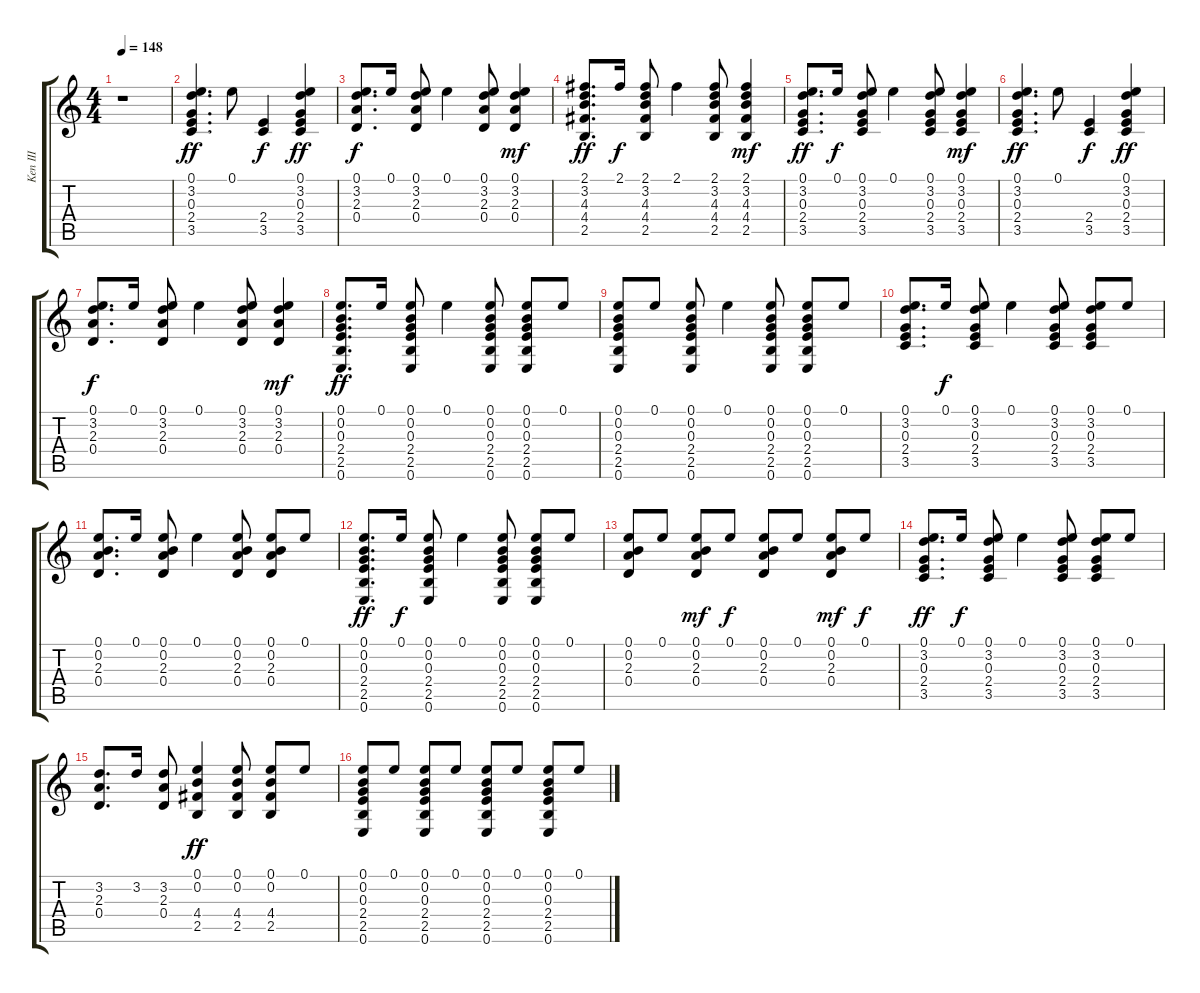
\track ("Ken III" "Ken III") {instrument acousticguitarsteel}
\staff {score tabs}
\tuning (E4 B3 G3 D3 A2 E2) {hide}
\ts (4 4)
\tempo 148
\clef g2
\ks c
r.1{dy ff} |
(0.1 3.2 0.3 2.4 3.5).4{d} 0.1.8 (2.4 3.5).4{dy f} (0.1 3.2 0.3 2.4 3.5).4{dy ff} |
(0.1 3.2 2.3 0.4).8{d dy f} 0.1.16 (0.1 3.2 2.3 0.4).8 0.1.4 (0.1 3.2 2.3 0.4).8 (0.1 3.2 2.3 0.4).4{dy mf} |
(2.1 3.2 4.3 4.4 2.5).8{d dy ff} 2.1.16{dy f} (2.1 3.2 4.3 4.4 2.5).8 2.1.4 (2.1 3.2 4.3 4.4 2.5).8 (2.1 3.2 4.3 4.4 2.5).4{dy mf} |
(0.1 3.2 0.3 2.4 3.5).8{d dy ff} 0.1.16{dy f} (0.1 3.2 0.3 2.4 3.5).8 0.1.4 (0.1 3.2 0.3 2.4 3.5).8 (0.1 3.2 0.3 2.4 3.5).4{dy mf} |
(0.1 3.2 0.3 2.4 3.5).4{d dy ff} 0.1.8 (2.4 3.5).4{dy f} (0.1 3.2 0.3 2.4 3.5).4{dy ff} |
(0.1 3.2 2.3 0.4).8{d dy f} 0.1.16 (0.1 3.2 2.3 0.4).8 0.1.4 (0.1 3.2 2.3 0.4).8 (0.1 3.2 2.3 0.4).4{dy mf} |
(0.1 0.2 0.3 2.4 2.5 0.6).8{d dy ff} 0.1.16 (0.1 0.2 0.3 2.4 2.5 0.6).8 0.1.4 (0.1 0.2 0.3 2.4 2.5 0.6).8 (0.1 0.2 0.3 2.4 2.5 0.6).8 0.1.8 |
(0.1 0.2 0.3 2.4 2.5 0.6).8 0.1.8 (0.1 0.2 0.3 2.4 2.5 0.6).8 0.1.4 (0.1 0.2 0.3 2.4 2.5 0.6).8 (0.1 0.2 0.3 2.4 2.5 0.6).8 0.1.8 |
(0.1 3.2 0.3 2.4 3.5).8{d} 0.1.16{dy f} (0.1 3.2 0.3 2.4 3.5).8 0.1.4 (0.1 3.2 0.3 2.4 3.5).8 (0.1 3.2 0.3 2.4 3.5).8 0.1.8 |
(0.1 0.2 2.3 0.4).8{d} 0.1.16 (0.1 0.2 2.3 0.4).8 0.1.4 (0.1 0.2 2.3 0.4).8 (0.1 0.2 2.3 0.4).8 0.1.8 |
(0.1 0.2 0.3 2.4 2.5 0.6).8{d dy ff} 0.1.16{dy f} (0.1 0.2 0.3 2.4 2.5 0.6).8 0.1.4 (0.1 0.2 0.3 2.4 2.5 0.6).8 (0.1 0.2 0.3 2.4 2.5 0.6).8 0.1.8 |
(0.1 0.2 2.3 0.4).8 0.1.8 (0.1 0.2 2.3 0.4).8{dy mf} 0.1.8{dy f} (0.1 0.2 2.3 0.4).8 0.1.8 (0.1 0.2 2.3 0.4).8{dy mf} 0.1.8{dy f} |
(0.1 3.2 0.3 2.4 3.5).8{d dy ff} 0.1.16{dy f} (0.1 3.2 0.3 2.4 3.5).8 0.1.4 (0.1 3.2 0.3 2.4 3.5).8 (0.1 3.2 0.3 2.4 3.5).8 0.1.8 |
(3.2 2.3 0.4).8{d} 3.2.16 (3.2 2.3 0.4).8 (0.1 0.2 4.4 2.5).4{dy ff} (0.1 0.2 4.4 2.5).8 (0.1 0.2 4.4 2.5).8 0.1.8 |
(0.1 0.2 0.3 2.4 2.5 0.6).8 0.1.8 (0.1 0.2 0.3 2.4 2.5 0.6).8 0.1.8 (0.1 0.2 0.3 2.4 2.5 0.6).8 0.1.8 (0.1 0.2 0.3 2.4 2.5 0.6).8 0.1.8
